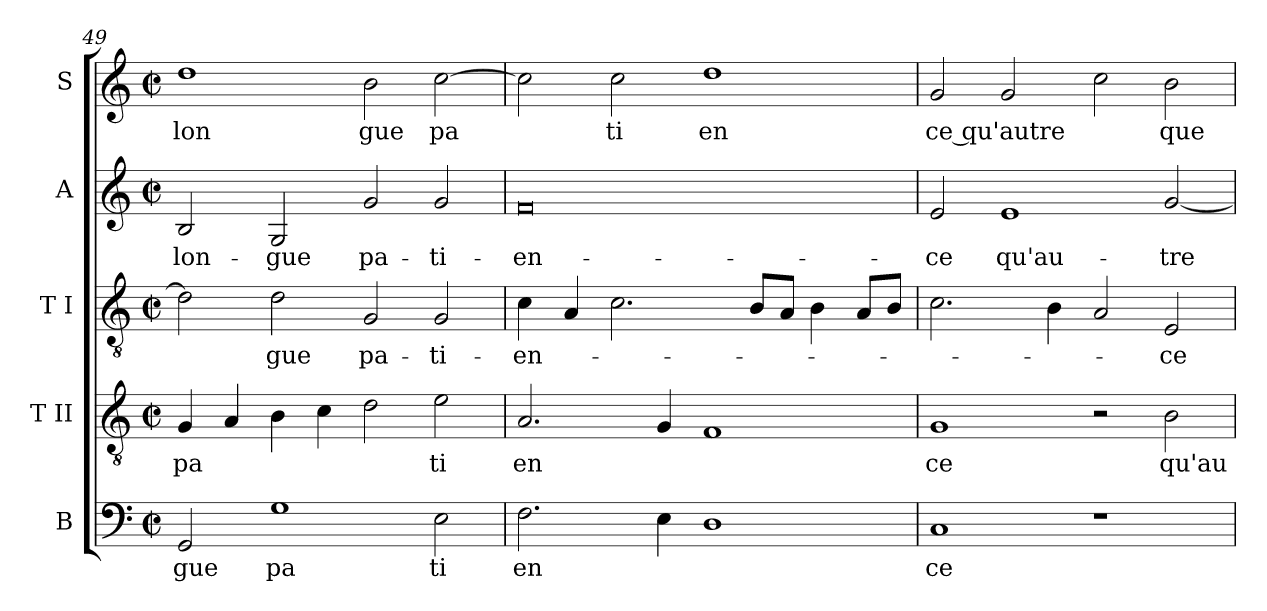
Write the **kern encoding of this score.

**kern	**text	**kern	**text	**kern	**text	**kern	**text	**kern	**text
*part5	*part5	*part4	*part4	*part3	*part3	*part2	*part2	*part1	*part1
*staff5	*staff5	*staff4	*staff4	*staff3	*staff3	*staff2	*staff2	*staff1	*staff1
*I"B	*	*I"T II	*	*I"T I	*	*I"A	*	*I"S	*
*clefF4	*	*clefGv2	*	*clefGv2	*	*clefG2	*	*clefG2	*
*M2/2	*	*M2/2	*	*M2/2	*	*M2/2	*	*M2/2	*
*met(c|)	*	*met(c|)	*	*met(c|)	*	*met(c|)	*	*met(c|)	*
=49	=49	=49	=49	=49	=49	=49	=49	=49	=49
!	!LO:LY:b:cj	!	!LO:LY:b	!	!	!	!LO:LY:b:cj	!	!LO:LY:b:cj
2GG/	gue	4G/	pa	2d\]	.	2B/	lon-	1dd	lon
.	.	4A/	.	.	.	.	.	.	.
!	!LO:LY:b:cj	!	!	!	!LO:LY:b:cj	!	!LO:LY:b:cj	!	!
1G	pa	4B\	.	2d\	-gue	2G/	-gue	.	.
.	.	4c\	.	.	.	.	.	.	.
!	!	!	!	!	!LO:LY:b:cj	!	!LO:LY:b:cj	!	!LO:LY:b:cj
.	.	2d\	.	2G/	pa-	2g/	pa-	2b\	gue
!	!LO:LY:b:cj	!	!LO:LY:b:cj	!	!LO:LY:b:cj	!	!LO:LY:b:cj	!	!LO:LY:b:cj
2E\	ti	2e\	ti	2G/	-ti-	2g/	-ti-	[>2cc\	pa
=50	=50	=50	=50	=50	=50	=50	=50	=50	=50
!	!LO:LY:b:cj	!	!LO:LY:b:cj	!	!LO:LY:b:cj	!	!LO:LY:b:cj	!	!
2.F\	en	2.A/	en	4c\	-en-	0f	-en-	2cc\]	.
.	.	.	.	4A/	.	.	.	.	.
!	!	!	!	!	!	!	!	!	!LO:LY:b:cj
.	.	.	.	2.c\	.	.	.	2cc\	ti
4E\	.	4G/	.	.	.	.	.	.	.
!	!	!	!	!	!	!	!	!	!LO:LY:b:cj
1D	.	1F	.	.	.	.	.	1dd	en
.	.	.	.	8B/L	.	.	.	.	.
.	.	.	.	8A/J	.	.	.	.	.
.	.	.	.	4B\	.	.	.	.	.
.	.	.	.	8A/L	.	.	.	.	.
.	.	.	.	8B/J	.	.	.	.	.
=51	=51	=51	=51	=51	=51	=51	=51	=51	=51
!	!LO:LY:b:cj	!	!LO:LY:b:cj	!	!	!	!LO:LY:b:cj	!	!LO:LY:b:cj
1C	ce	1G	ce	2.c\	.	2e/	-ce	2g/	ce qu'autre
!	!	!	!	!	!	!	!LO:LY:b:cj	!	!
.	.	.	.	.	.	1e	qu'au-	2g/	.
.	.	.	.	4B\	.	.	.	.	.
1r	.	2r	.	2A/	.	.	.	2cc\	.
!	!	!	!LO:LY:b:cj	!	!LO:LY:b:cj	!	!LO:LY:b	!	!LO:LY:b:cj
.	.	2B\	qu'au	2E/	-ce	[<2g/	-tre	2b\	que
=	=	=	=	=	=	=	=	=	=
*-	*-	*-	*-	*-	*-	*-	*-	*-	*-
